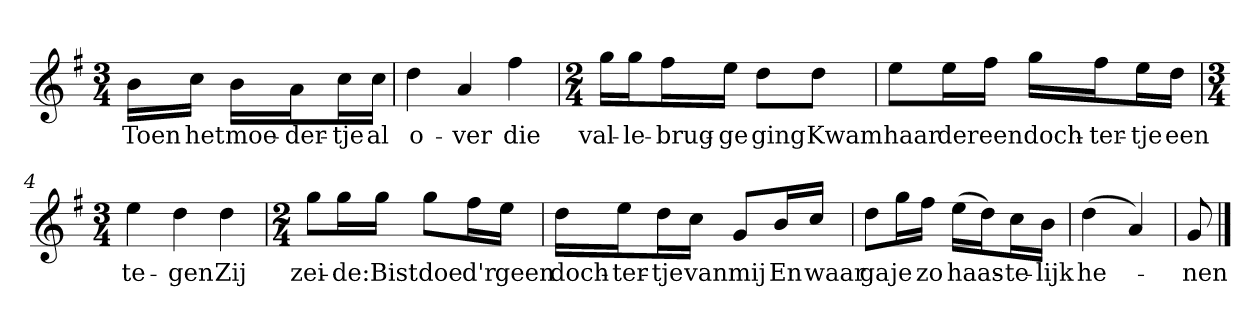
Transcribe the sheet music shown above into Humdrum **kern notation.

**kern	**text
*part1	*part1
*staff1	*staff1
*clefG2	*
*k[f#]	*
*G:	*
*M3/4	*
*MM120	*
=	=
16b\LL	Toen
16cc\JJ	het
16b\LL	moe-
16a\J	-der-
16cc\L	-tje
16cc\JJ	al
=1	=1
4dd	o-
4a	-ver
4ff#	die
=2	=2
*M2/4	*
16gg\LL	val-
16gg\J	-le-
16ff#\L	-brug-
16ee\JJ	-ge
8dd\L	ging
8dd\J	Kwam
=3	=3
8ee\L	haar
16ee\L	der
16ff#\JJ	een
16gg\LL	doch-
16ff#\J	-ter-
16ee\L	-tje
16dd\JJ	een
=4	=4
*M3/4	*
4ee	te-
4dd	-gen
4dd	Zij
=5	=5
*M2/4	*
8gg\L	zei-
16gg\L	-de:
16gg\JJ	Bist
8gg\L	doe
16ff#\L	d'r
16ee\JJ	geen
=6	=6
16dd\LL	doch-
16ee\J	-ter-
16dd\L	-tje
16cc\JJ	van
8g/L	mij
16b/L	En
16cc/JJ	waar
=7	=7
8dd\L	ga
16gg\L	je
16ff#\JJ	zo
(16ee\LL	haas-
16dd\J)	.
16cc\L	-te-
16b\JJ	-lijk
=8	=8
(4dd	he-
4a)	.
=9	=9
8g	-nen
==	==
*-	*-
